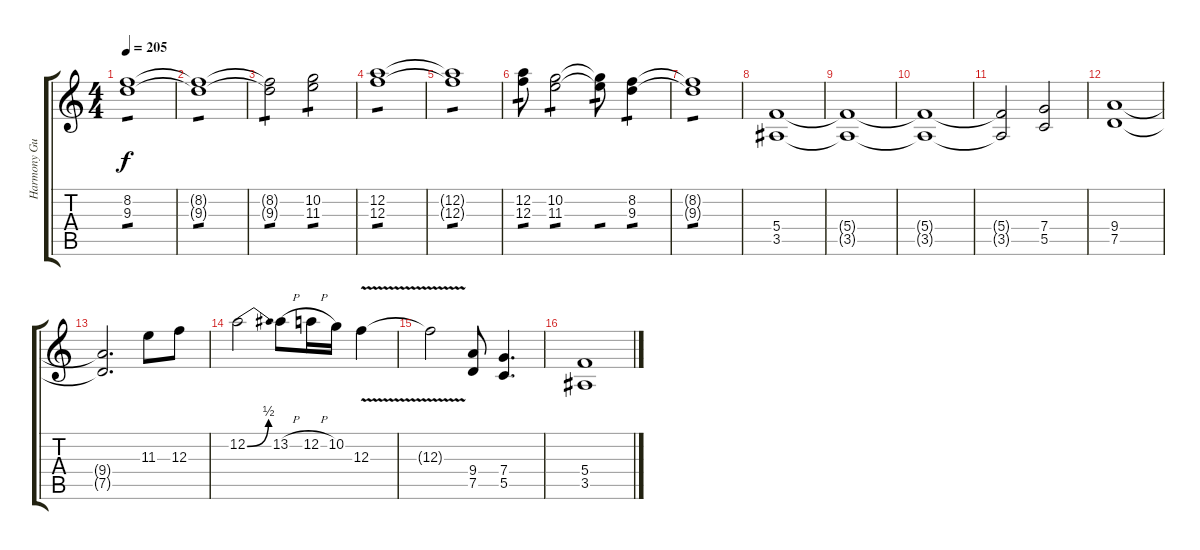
\track ("Harmony Guitar" "Harmony Gu") {instrument distortionguitar}
\staff {score tabs}
\tuning (D4 A3 F3 C3 G2 D2) {hide}
\ts (4 4)
\tempo 205
\clef g2
\ks c
(8.2{t} 9.3{t}).1{tp 1 dy f} |
(8.2{t} 9.3{t}).1{tp 1} |
(8.2{t} 9.3{t}).2{tp 1} (10.2 11.3).2{tp 1} |
(12.2 12.3).1{tp 1} |
(12.2{t} 12.3{t}).1{tp 1} |
(12.2 12.3).8{tp 1} (10.2 11.3).2{tp 1} (10.2{t} 11.3{t}).8{tp 1} (8.2 9.3).4{tp 1} |
(8.2{t} 9.3{t}).1{tp 1} |
(5.4 3.5).1 |
(5.4{t} 3.5{t}).1 |
(5.4{t} 3.5{t}).1 |
(5.4{t} 3.5{t}).2 (7.4 5.5).2 |
(9.4 7.5).1 |
(9.4{t} 7.5{t}).2{d} 11.3.8 12.3.8 |
12.2{be (bend 0 0 60 2)}.2 13.2{h}.8 12.2{h}.16 10.2.16 12.3{v}.4 |
12.3{v t}.2 (9.4 7.5).8 (7.4 5.5).4{d} |
(5.4 3.5).1
